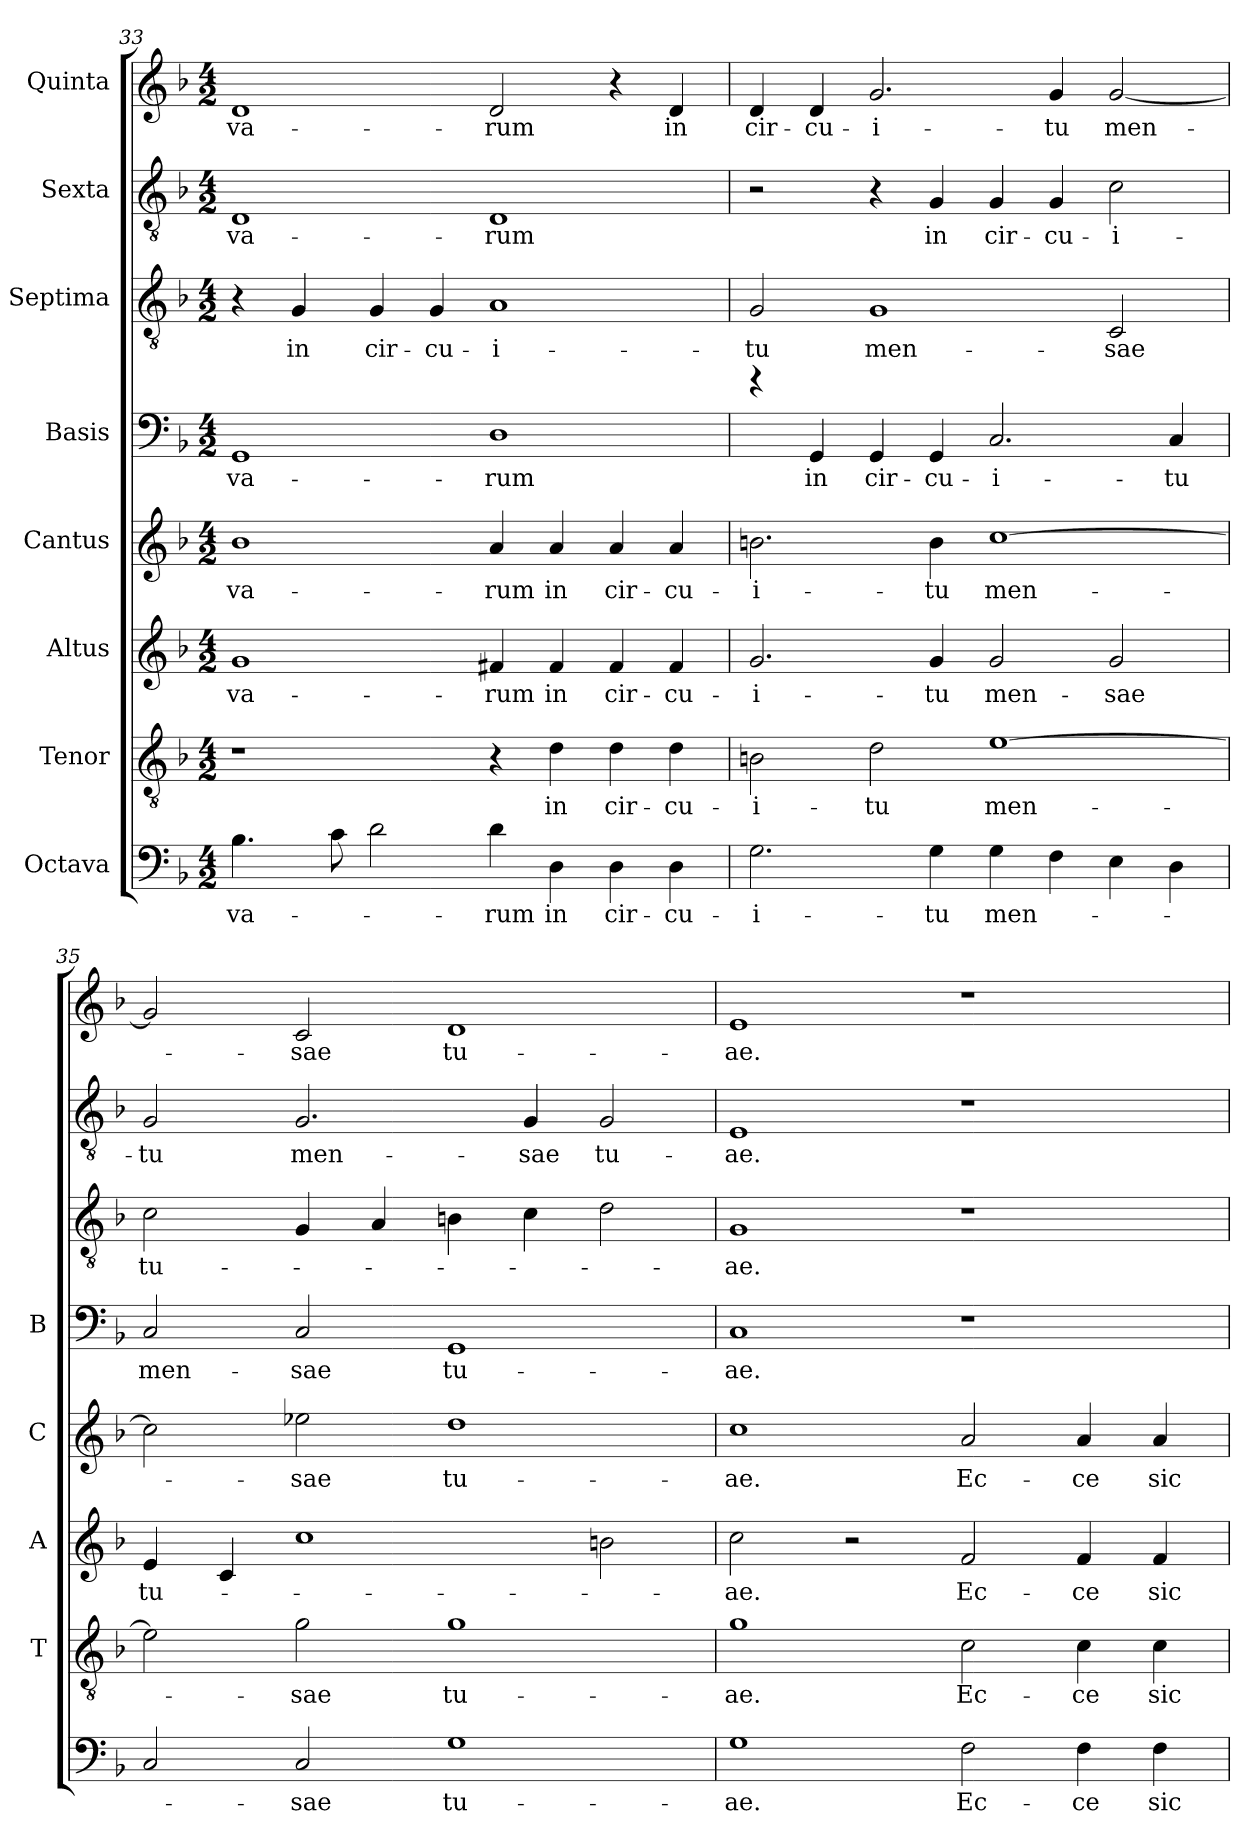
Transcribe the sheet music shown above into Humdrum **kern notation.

**kern	**text	**kern	**text	**kern	**text	**kern	**text	**kern	**text	**kern	**text	**kern	**text	**kern	**text
*part8	*part8	*part7	*part7	*part6	*part6	*part5	*part5	*part4	*part4	*part3	*part3	*part2	*part2	*part1	*part1
*staff8	*staff8	*staff7	*staff7	*staff6	*staff6	*staff5	*staff5	*staff4	*staff4	*staff3	*staff3	*staff2	*staff2	*staff1	*staff1
*I"Octava	*	*I"Tenor	*	*I"Altus	*	*I"Cantus	*	*I"Basis	*	*I"Septima	*	*I"Sexta	*	*I"Quinta	*
*	*	*I'T	*	*I'A	*	*I'C	*	*I'B	*	*	*	*	*	*	*
*clefF4	*	*clefGv2	*	*clefG2	*	*clefG2	*	*clefF4	*	*clefGv2	*	*clefGv2	*	*clefG2	*
*k[b-]	*	*k[b-]	*	*k[b-]	*	*k[b-]	*	*k[b-]	*	*k[b-]	*	*k[b-]	*	*k[b-]	*
*F:	*	*F:	*	*F:	*	*F:	*	*F:	*	*F:	*	*F:	*	*F:	*
*M4/2	*	*M4/2	*	*M4/2	*	*M4/2	*	*M4/2	*	*M4/2	*	*M4/2	*	*M4/2	*
=33	=33	=33	=33	=33	=33	=33	=33	=33	=33	=33	=33	=33	=33	=33	=33
!	!LO:LY:b	!	!	!	!LO:LY:b	!	!LO:LY:b	!	!LO:LY:b	!	!	!	!LO:LY:b	!	!LO:LY:b
4.B-\	-va-	1r	.	1g	-va-	1b-	-va-	1GG	-va-	4r	.	1D	-va-	1d	-va-
!	!	!	!	!	!	!	!	!	!	!	!LO:LY:b	!	!	!	!
.	.	.	.	.	.	.	.	.	.	4G/	in	.	.	.	.
8c\	.	.	.	.	.	.	.	.	.	.	.	.	.	.	.
!	!	!	!	!	!	!	!	!	!	!	!LO:LY:b	!	!	!	!
2d\	.	.	.	.	.	.	.	.	.	4G/	cir-	.	.	.	.
!	!	!	!	!	!	!	!	!	!	!	!LO:LY:b	!	!	!	!
.	.	.	.	.	.	.	.	.	.	4G/	-cu-	.	.	.	.
!	!LO:LY:b	!	!	!	!LO:LY:b	!	!LO:LY:b	!	!LO:LY:b	!	!LO:LY:b	!	!LO:LY:b	!	!LO:LY:b
4d\	-rum	4r	.	4f#X/	-rum	4a/	-rum	1D	-rum	1A	-i-	1D	-rum	2d/	-rum
!	!LO:LY:b	!	!LO:LY:b	!	!LO:LY:b	!	!LO:LY:b	!	!	!	!	!	!	!	!
4D\	in	4d\	in	4f#/	in	4a/	in	.	.	.	.	.	.	.	.
!	!LO:LY:b	!	!LO:LY:b	!	!LO:LY:b	!	!LO:LY:b	!	!	!	!	!	!	!	!
4D\	cir-	4d\	cir-	4f#/	cir-	4a/	cir-	.	.	.	.	.	.	4r	.
!	!LO:LY:b	!	!LO:LY:b	!	!LO:LY:b	!	!LO:LY:b	!	!	!	!	!	!	!	!LO:LY:b
4D\	-cu-	4d\	-cu-	4f#/	-cu-	4a/	-cu-	.	.	.	.	.	.	4d/	in
!!LO:LB:g=z
=34	=34	=34	=34	=34	=34	=34	=34	=34	=34	=34	=34	=34	=34	=34	=34
!	!LO:LY:b	!	!LO:LY:b	!	!LO:LY:b	!	!LO:LY:b	!	!	!	!LO:LY:b	!	!	!	!LO:LY:b
2.G\	-i-	2Bn\	-i-	2.g/	-i-	2.bn\	-i-	4rf	.	2G/	-tu	2r	.	4d/	cir-
!	!	!	!	!	!	!	!	!	!LO:LY:b	!	!	!	!	!	!LO:LY:b
.	.	.	.	.	.	.	.	4GG/	in	.	.	.	.	4d/	-cu-
!	!	!	!LO:LY:b	!	!	!	!	!	!LO:LY:b	!	!LO:LY:b	!	!	!	!LO:LY:b
.	.	2d\	-tu	.	.	.	.	4GG/	cir-	1G	men-	4r	.	2.g/	-i-
!	!LO:LY:b	!	!	!	!LO:LY:b	!	!LO:LY:b	!	!LO:LY:b	!	!	!	!LO:LY:b	!	!
4G\	-tu	.	.	4g/	-tu	4b\	-tu	4GG/	-cu-	.	.	4G/	in	.	.
!	!LO:LY:b	!	!LO:LY:b	!	!LO:LY:b	!	!LO:LY:b	!	!LO:LY:b	!	!	!	!LO:LY:b	!	!
4G\	men-	[1e	men-	2g/	men-	[1cc	men-	2.C/	-i-	.	.	4G/	cir-	.	.
!	!	!	!	!	!	!	!	!	!	!	!	!	!LO:LY:b	!	!LO:LY:b
4F\	.	.	.	.	.	.	.	.	.	.	.	4G/	-cu-	4g/	-tu
!	!	!	!	!	!LO:LY:b	!	!	!	!	!	!LO:LY:b	!	!LO:LY:b	!	!LO:LY:b
4E\	.	.	.	2g/	-sae	.	.	.	.	2C/	-sae	2c\	-i-	[2g/	men-
!	!	!	!	!	!	!	!	!	!LO:LY:b	!	!	!	!	!	!
4D\	.	.	.	.	.	.	.	4C/	-tu	.	.	.	.	.	.
=35	=35	=35	=35	=35	=35	=35	=35	=35	=35	=35	=35	=35	=35	=35	=35
!	!	!	!	!	!LO:LY:b	!	!	!	!LO:LY:b	!	!LO:LY:b	!	!LO:LY:b	!	!
2C/	.	2e\]	.	4e/	tu-	2cc\]	.	2C/	men-	2c\	tu-	2G/	-tu	2g/]	.
.	.	.	.	4c/	.	.	.	.	.	.	.	.	.	.	.
!	!LO:LY:b	!	!LO:LY:b	!	!	!	!LO:LY:b	!	!LO:LY:b	!	!	!	!LO:LY:b	!	!LO:LY:b
2C/	-sae	2g\	-sae	1cc	.	2ee-X\	-sae	2C/	-sae	4G/	.	2.G/	men-	2c/	-sae
.	.	.	.	.	.	.	.	.	.	4A/	.	.	.	.	.
!	!LO:LY:b	!	!LO:LY:b	!	!	!	!LO:LY:b	!	!LO:LY:b	!	!	!	!	!	!LO:LY:b
1G	tu-	1g	tu-	.	.	1dd	tu-	1GG	tu-	4Bn\	.	.	.	1d	tu-
!	!	!	!	!	!	!	!	!	!	!	!	!	!LO:LY:b	!	!
.	.	.	.	.	.	.	.	.	.	4c\	.	4G/	-sae	.	.
!	!	!	!	!	!	!	!	!	!	!	!	!	!LO:LY:b	!	!
.	.	.	.	2bn\	.	.	.	.	.	2d\	.	2G/	tu-	.	.
=36	=36	=36	=36	=36	=36	=36	=36	=36	=36	=36	=36	=36	=36	=36	=36
!	!LO:LY:b	!	!LO:LY:b	!	!LO:LY:b	!	!LO:LY:b	!	!LO:LY:b	!	!LO:LY:b	!	!LO:LY:b	!	!LO:LY:b
1G	-ae.	1g	-ae.	2cc\	-ae.	1cc	-ae.	1C	-ae.	1G	-ae.	1E	-ae.	1e	-ae.
.	.	.	.	2r	.	.	.	.	.	.	.	.	.	.	.
!	!LO:LY:b	!	!LO:LY:b	!	!LO:LY:b	!	!LO:LY:b	!	!	!	!	!	!	!	!
2F\	Ec-	2c\	Ec-	2f/	Ec-	2a/	Ec-	1r	.	1r	.	1r	.	1r	.
!	!LO:LY:b	!	!LO:LY:b	!	!LO:LY:b	!	!LO:LY:b	!	!	!	!	!	!	!	!
4F\	-ce	4c\	-ce	4f/	-ce	4a/	-ce	.	.	.	.	.	.	.	.
!	!LO:LY:b	!	!LO:LY:b	!	!LO:LY:b	!	!LO:LY:b	!	!	!	!	!	!	!	!
4F\	sic	4c\	sic	4f/	sic	4a/	sic	.	.	.	.	.	.	.	.
=	=	=	=	=	=	=	=	=	=	=	=	=	=	=	=
*-	*-	*-	*-	*-	*-	*-	*-	*-	*-	*-	*-	*-	*-	*-	*-
